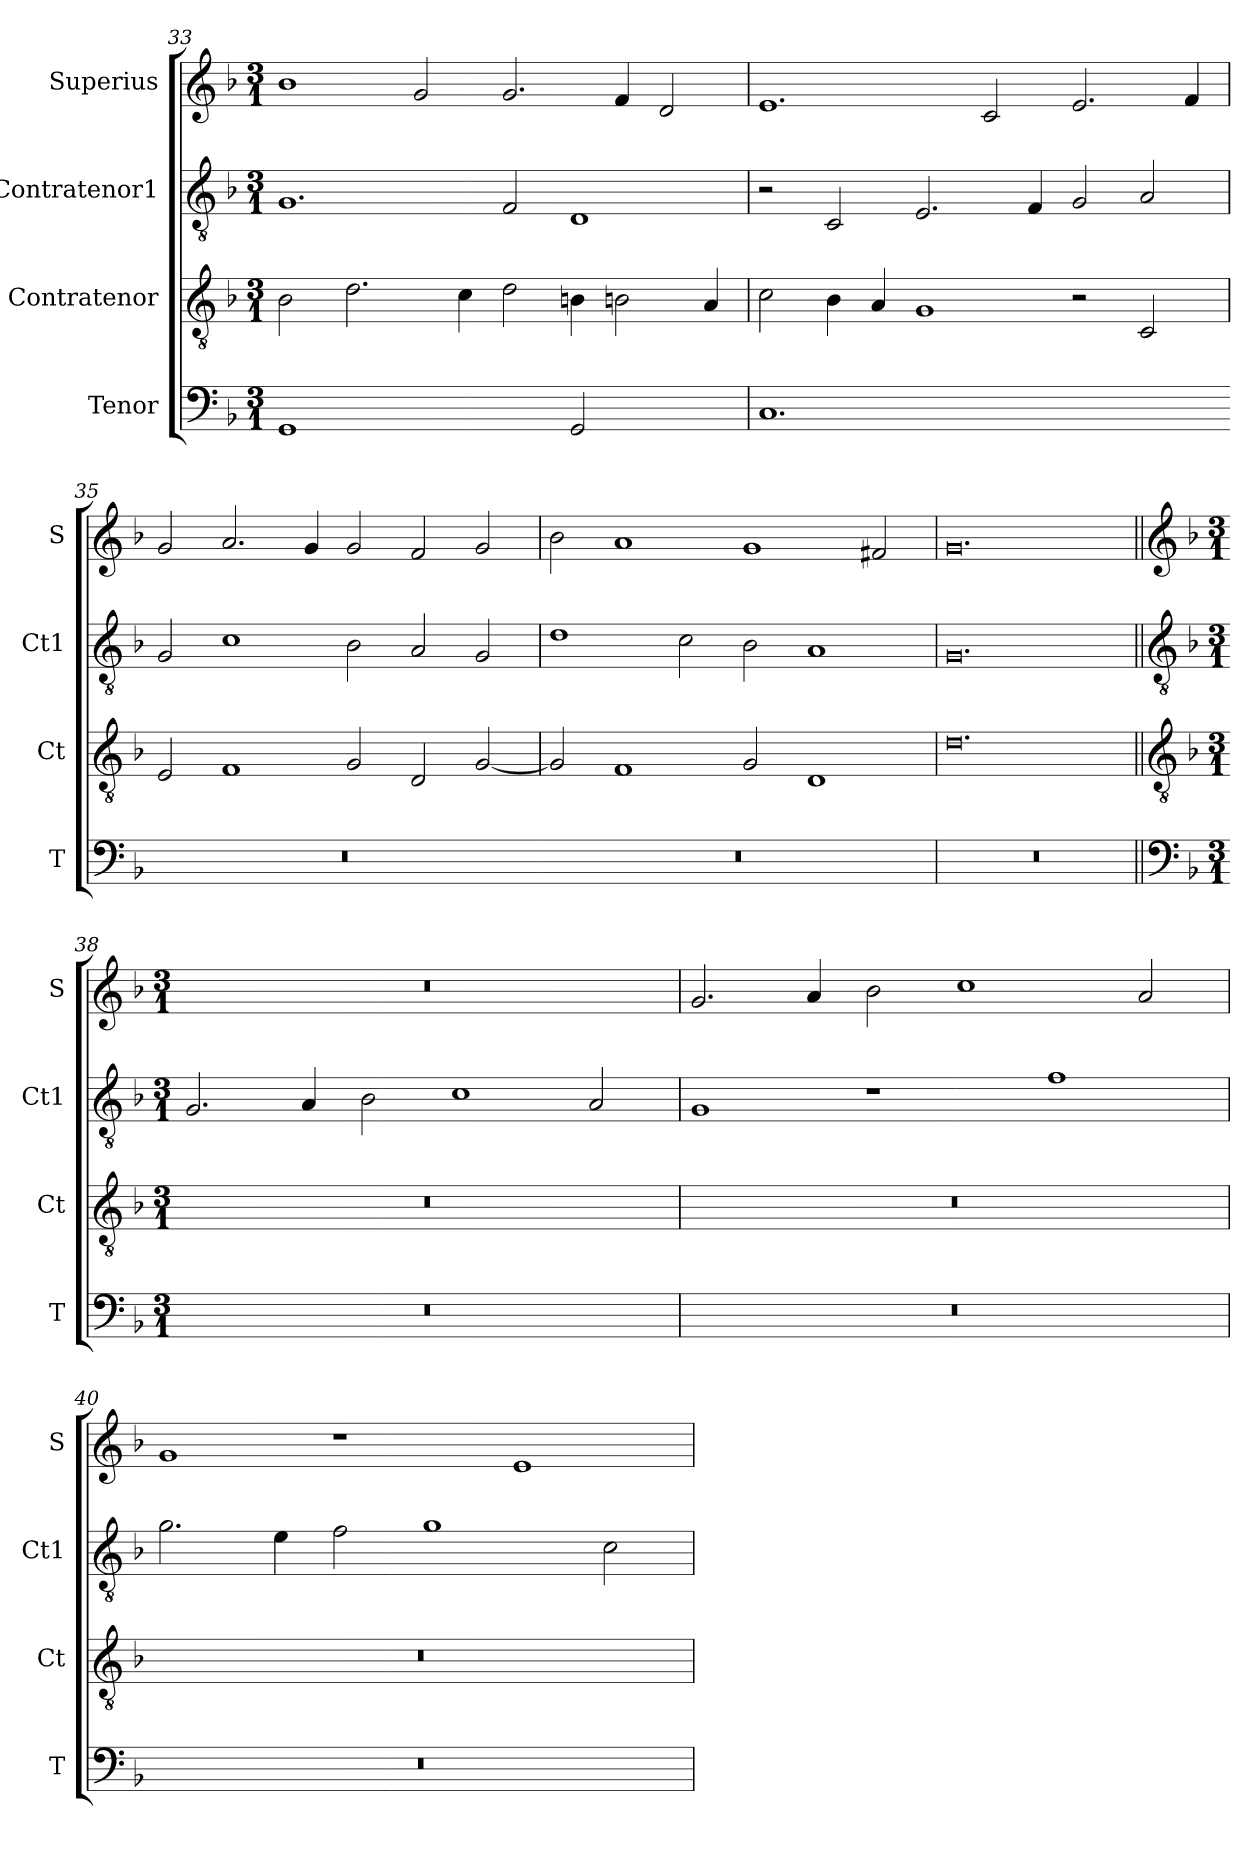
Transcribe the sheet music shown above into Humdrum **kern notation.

**kern	**kern	**kern	**kern
*part4	*part3	*part2	*part1
*staff4	*staff3	*staff2	*staff1
*I"Tenor	*I"Contratenor	*I"Contratenor1	*I"Superius
*I'T	*I'Ct	*I'Ct1	*I'S
*clefF4	*clefGv2	*clefGv2	*clefG2
*k[b-]	*k[b-]	*k[b-]	*k[b-]
*M3/1	*M3/1	*M3/1	*M3/1
=33	=33	=33	=33
!LO:N:vis=1	!	!	!
0GG	2B-\	1.G	1b-
.	2.d\	.	.
.	.	.	2g/
.	4c\	.	.
.	2d\	2F/	2.g/
!LO:N:vis=2	!	!	!
1GG	4Bn\	1D	.
.	2Bn\	.	4f/
.	.	.	2d/
.	4A/	.	.
=34	=34	=34	=34
!LO:N:vis=1.	!	!	!
0.C	2c\	2r	1.e
.	4B-\	2C/	.
.	4A/	.	.
.	1G	2.E/	.
.	.	.	2c/
.	.	4F/	.
.	2r	2G/	2.e/
.	2C/	2A/	.
.	.	.	4f/
=35-	=35	=35	=35
!LO:N:vis=1.	!	!	!
0.r	2E/	2G/	2g/
.	1F	1c	2.a/
.	.	.	4g/
.	2G/	2B-\	2g/
.	2D/	2A/	2f/
.	[2G/	2G/	2g/
=36-	=36	=36	=36
!LO:N:vis=1.	!	!	!
0.r	2G/]	1d	2b-\
.	1F	.	1a
.	.	2c\	.
.	2G/	2B-\	1g
.	1D	1A	.
.	.	.	2f#X/
=37	=37	=37	=37
!LO:N:vis=1.	!	!	!
0.r	0.d	0.G	0.g
=38||	=38||	=38||	=38||
*clefF4	*clefGv2	*clefGv2	*clefG2
*k[b-]	*k[b-]	*k[b-]	*k[b-]
*M3/1	*M3/1	*M3/1	*M3/1
0.r	0.r	2.G/	0.r
.	.	4A/	.
.	.	2B-\	.
.	.	1c	.
.	.	2A/	.
=39	=39	=39	=39
0.r	0.r	1G	2.g/
.	.	.	4a/
.	.	1r	2b-\
.	.	.	1cc
.	.	1f	.
.	.	.	2a/
=40	=40	=40	=40
0.r	0.r	2.g\	1g
.	.	4e\	.
.	.	2f\	1r
.	.	1g	.
.	.	.	1e
.	.	2c\	.
=	=	=	=
*-	*-	*-	*-
